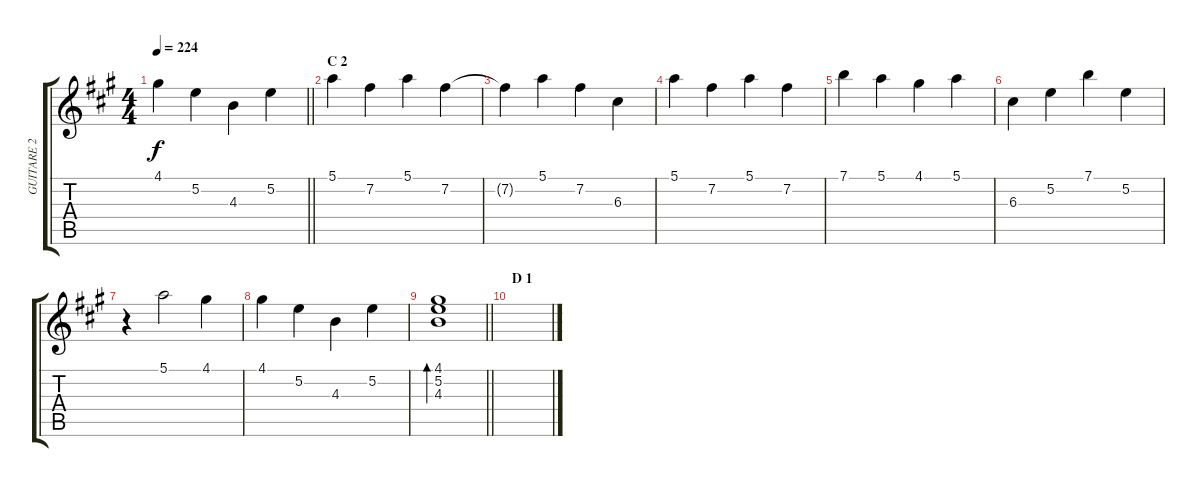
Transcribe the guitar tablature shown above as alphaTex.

\track ("GUITARE 2" "GUITARE 2") {instrument distortionguitar}
\staff {score tabs}
\tuning (E4 B3 G3 D3 A2 E2) {hide}
\ts (4 4)
\tempo 224
\clef g2
\barLineRight lightlight
\ks a
4.1.4{dy f} 5.2.4 4.3.4 5.2.4 |
\section ("" "C 2")
5.1.4{volume 10 instrument acousticguitarsteel} 7.2.4 5.1.4 7.2.4 |
7.2{t}.4 5.1.4 7.2.4 6.3.4 |
5.1.4 7.2.4 5.1.4 7.2.4 |
7.1.4 5.1.4 4.1.4 5.1.4 |
6.3.4 5.2.4 7.1.4 5.2.4 |
r.4 5.1.2 4.1.4 |
4.1.4 5.2.4 4.3.4 5.2.4 |
\barLineRight lightlight
(4.1 5.2 4.3).1{bd 120} |
\section ("" "D 1")
